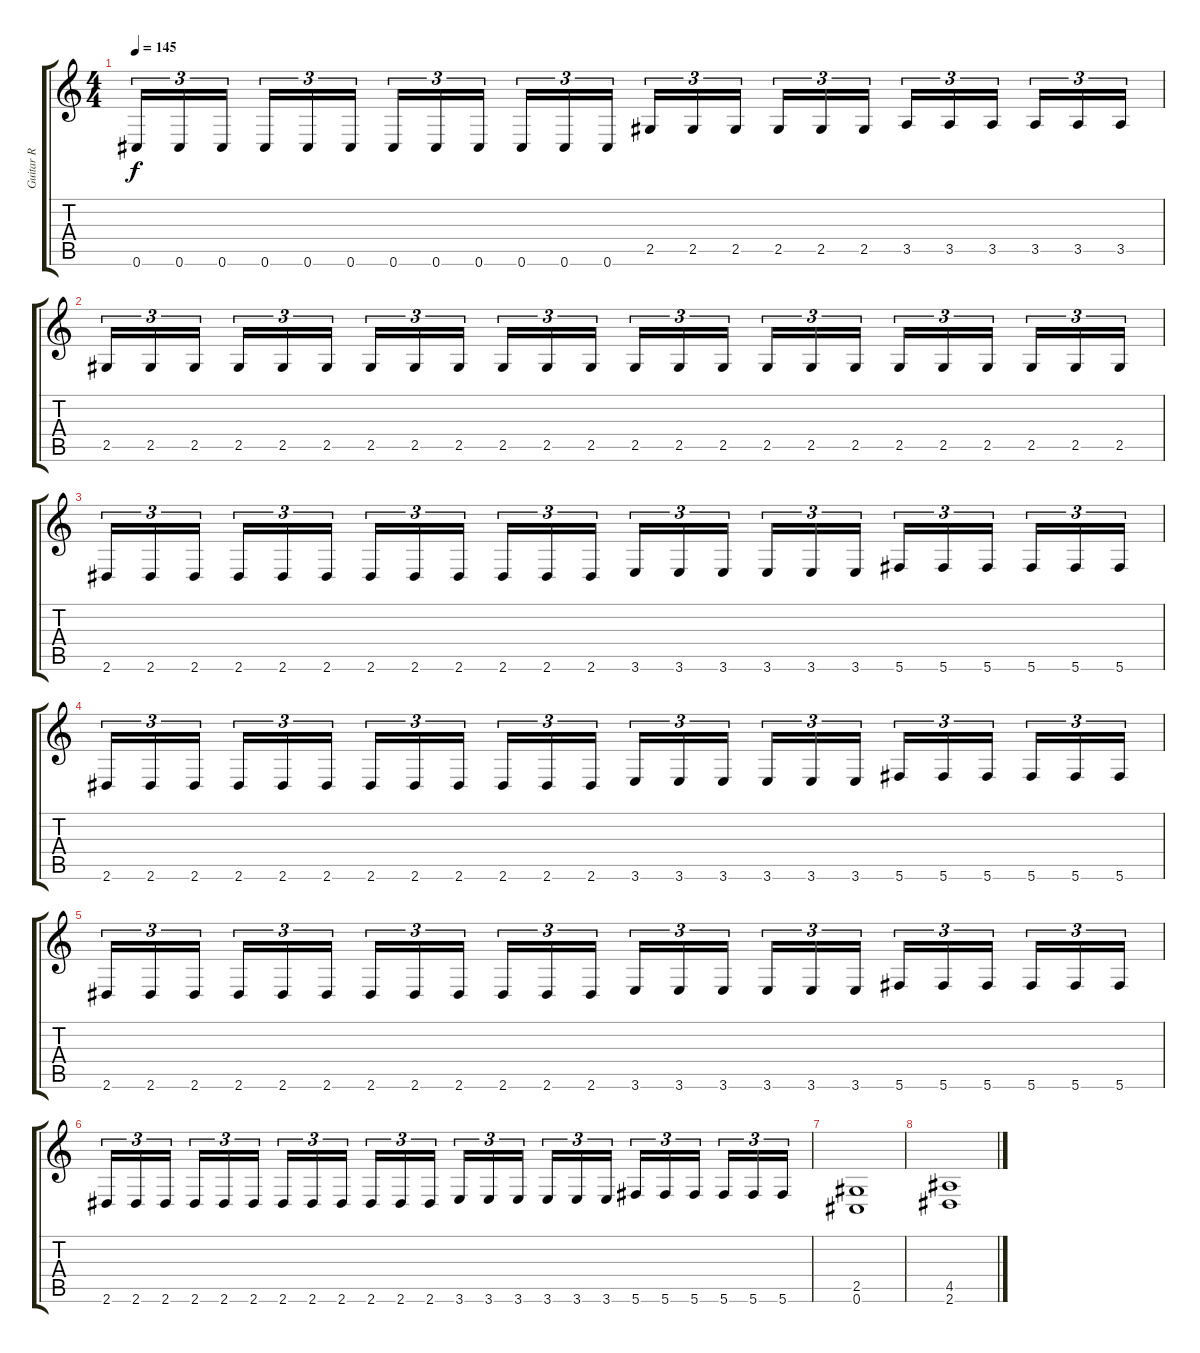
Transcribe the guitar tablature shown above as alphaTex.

\track ("Guitar R" "Guitar R") {instrument distortionguitar}
\staff {score tabs}
\tuning (Db4 Ab3 E3 B2 Gb2 Db2) {hide}
\ts (4 4)
\tempo 145
\clef g2
\ks c
0.6.16{tu (3 2) dy f} 0.6.16{tu (3 2)} 0.6.16{tu (3 2)} 0.6.16{tu (3 2)} 0.6.16{tu (3 2)} 0.6.16{tu (3 2)} 0.6.16{tu (3 2)} 0.6.16{tu (3 2)} 0.6.16{tu (3 2)} 0.6.16{tu (3 2)} 0.6.16{tu (3 2)} 0.6.16{tu (3 2)} 2.5.16{tu (3 2)} 2.5.16{tu (3 2)} 2.5.16{tu (3 2)} 2.5.16{tu (3 2)} 2.5.16{tu (3 2)} 2.5.16{tu (3 2)} 3.5.16{tu (3 2)} 3.5.16{tu (3 2)} 3.5.16{tu (3 2)} 3.5.16{tu (3 2)} 3.5.16{tu (3 2)} 3.5.16{tu (3 2)} |
2.5.16{tu (3 2)} 2.5.16{tu (3 2)} 2.5.16{tu (3 2)} 2.5.16{tu (3 2)} 2.5.16{tu (3 2)} 2.5.16{tu (3 2)} 2.5.16{tu (3 2)} 2.5.16{tu (3 2)} 2.5.16{tu (3 2)} 2.5.16{tu (3 2)} 2.5.16{tu (3 2)} 2.5.16{tu (3 2)} 2.5.16{tu (3 2)} 2.5.16{tu (3 2)} 2.5.16{tu (3 2)} 2.5.16{tu (3 2)} 2.5.16{tu (3 2)} 2.5.16{tu (3 2)} 2.5.16{tu (3 2)} 2.5.16{tu (3 2)} 2.5.16{tu (3 2)} 2.5.16{tu (3 2)} 2.5.16{tu (3 2)} 2.5.16{tu (3 2)} |
2.6.16{tu (3 2)} 2.6.16{tu (3 2)} 2.6.16{tu (3 2)} 2.6.16{tu (3 2)} 2.6.16{tu (3 2)} 2.6.16{tu (3 2)} 2.6.16{tu (3 2)} 2.6.16{tu (3 2)} 2.6.16{tu (3 2)} 2.6.16{tu (3 2)} 2.6.16{tu (3 2)} 2.6.16{tu (3 2)} 3.6.16{tu (3 2)} 3.6.16{tu (3 2)} 3.6.16{tu (3 2)} 3.6.16{tu (3 2)} 3.6.16{tu (3 2)} 3.6.16{tu (3 2)} 5.6.16{tu (3 2)} 5.6.16{tu (3 2)} 5.6.16{tu (3 2)} 5.6.16{tu (3 2)} 5.6.16{tu (3 2)} 5.6.16{tu (3 2)} |
2.6.16{tu (3 2)} 2.6.16{tu (3 2)} 2.6.16{tu (3 2)} 2.6.16{tu (3 2)} 2.6.16{tu (3 2)} 2.6.16{tu (3 2)} 2.6.16{tu (3 2)} 2.6.16{tu (3 2)} 2.6.16{tu (3 2)} 2.6.16{tu (3 2)} 2.6.16{tu (3 2)} 2.6.16{tu (3 2)} 3.6.16{tu (3 2)} 3.6.16{tu (3 2)} 3.6.16{tu (3 2)} 3.6.16{tu (3 2)} 3.6.16{tu (3 2)} 3.6.16{tu (3 2)} 5.6.16{tu (3 2)} 5.6.16{tu (3 2)} 5.6.16{tu (3 2)} 5.6.16{tu (3 2)} 5.6.16{tu (3 2)} 5.6.16{tu (3 2)} |
2.6.16{tu (3 2)} 2.6.16{tu (3 2)} 2.6.16{tu (3 2)} 2.6.16{tu (3 2)} 2.6.16{tu (3 2)} 2.6.16{tu (3 2)} 2.6.16{tu (3 2)} 2.6.16{tu (3 2)} 2.6.16{tu (3 2)} 2.6.16{tu (3 2)} 2.6.16{tu (3 2)} 2.6.16{tu (3 2)} 3.6.16{tu (3 2)} 3.6.16{tu (3 2)} 3.6.16{tu (3 2)} 3.6.16{tu (3 2)} 3.6.16{tu (3 2)} 3.6.16{tu (3 2)} 5.6.16{tu (3 2)} 5.6.16{tu (3 2)} 5.6.16{tu (3 2)} 5.6.16{tu (3 2)} 5.6.16{tu (3 2)} 5.6.16{tu (3 2)} |
2.6.16{tu (3 2)} 2.6.16{tu (3 2)} 2.6.16{tu (3 2)} 2.6.16{tu (3 2)} 2.6.16{tu (3 2)} 2.6.16{tu (3 2)} 2.6.16{tu (3 2)} 2.6.16{tu (3 2)} 2.6.16{tu (3 2)} 2.6.16{tu (3 2)} 2.6.16{tu (3 2)} 2.6.16{tu (3 2)} 3.6.16{tu (3 2)} 3.6.16{tu (3 2)} 3.6.16{tu (3 2)} 3.6.16{tu (3 2)} 3.6.16{tu (3 2)} 3.6.16{tu (3 2)} 5.6.16{tu (3 2)} 5.6.16{tu (3 2)} 5.6.16{tu (3 2)} 5.6.16{tu (3 2)} 5.6.16{tu (3 2)} 5.6.16{tu (3 2)} |
(2.5 0.6).1 |
(4.5 2.6).1
